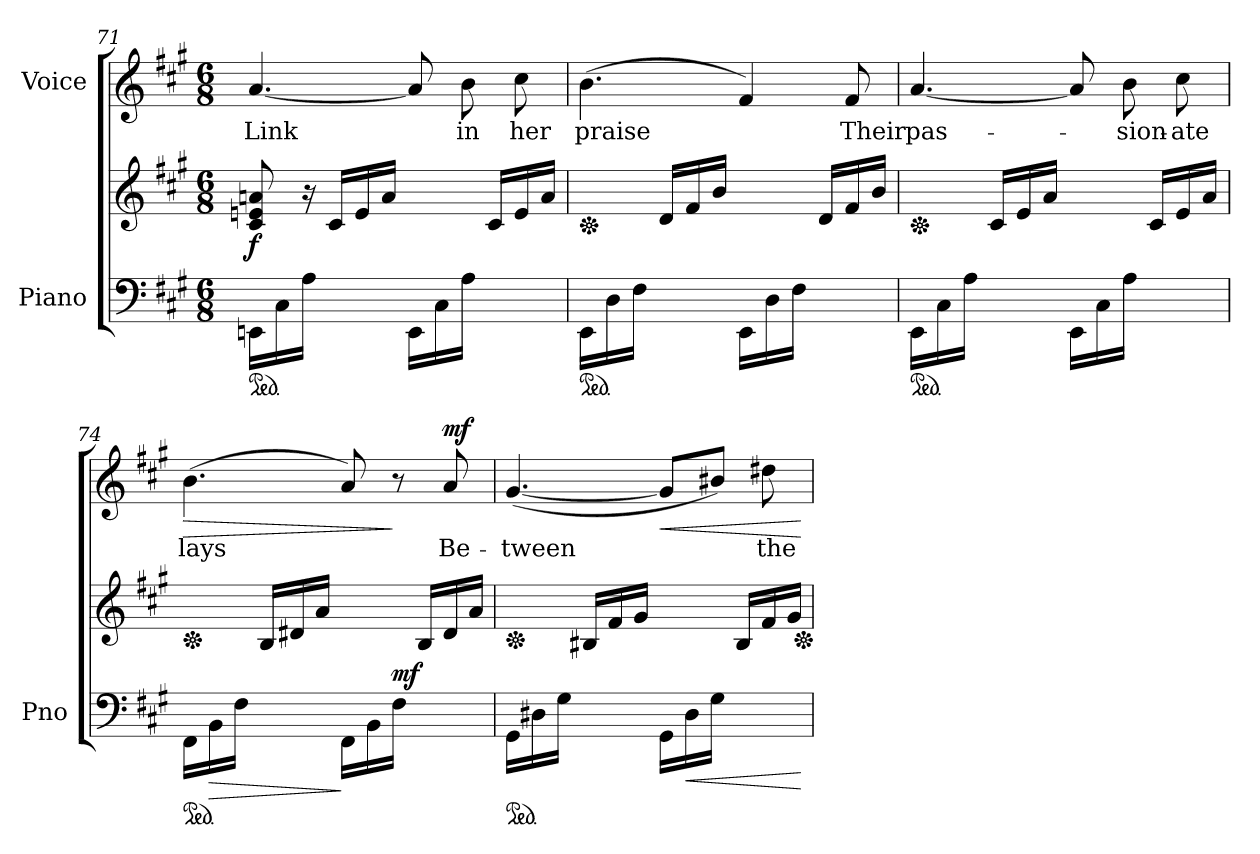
**kern	**kern	**dynam	**kern	**text	**dynam
*part2	*part2	*part2	*part1	*part1	*part1
*staff3	*staff2	*staff2/3	*staff1	*staff1	*staff1
*I"Piano	*	*	*I"Voice	*	*
*I'Pno	*	*	*	*	*
!!LO:PB:g=z
*clefF4	*clefG2	*	*clefG2	*	*
*k[f#c#g#]	*k[f#c#g#]	*	*k[f#c#g#]	*	*
*M6/8	*M6/8	*	*M6/8	*	*
*ped	*	*	*	*	*
=71	=71	=71	=71	=71	=71
*	*^	*	*	*	*
!	!	!	!LO:DY:b	!	!LO:LY:b	!
(>16EEn\LL	8c#/ 8en/ 8an/	8.ryy	f	[4.a/	Link	.
16C#\	.	.	.	.	.	.
16A\JJ	16r	.	.	.	.	.
8.ryy	16ryy	16c#/LL	.	.	.	.
.	8ryy	16e/	.	.	.	.
.	.	16a/JJ)	.	.	.	.
(>16EE\LL	4ryy	8.ryy	.	8a/]	.	.
16C#\	.	.	.	.	.	.
!	!	!	!	!	!LO:LY:b	!
16A\JJ	.	.	.	8b\	in	.
8.ryy	.	16c#/LL	.	.	.	.
!	!	!	!	!	!LO:LY:b	!
.	8ryy	16e/	.	8cc#\	her	.
.	.	16a/JJ)	.	.	.	.
=72	=72	=72	=72	=72	=72	=72
*ped	*	*	*	*	*	*
*	*Xped	*	*	*	*	*
!	!	!	!	!	!LO:LY:b	!
(>16EE\LL	2.ryy	8.ryy	.	(>4.b\	praise	.
16D\	.	.	.	.	.	.
16F#\JJ	.	.	.	.	.	.
8.ryy	.	16d/LL	.	.	.	.
.	.	16f#/	.	.	.	.
.	.	16b/JJ)	.	.	.	.
(>16EE\LL	.	8.ryy	.	4f#/)	.	.
16D\	.	.	.	.	.	.
16F#\JJ	.	.	.	.	.	.
8.ryy	.	16d/LL	.	.	.	.
!	!	!	!	!	!LO:LY:b	!
.	.	16f#/	.	8f#/	Their	.
.	.	16b/JJ)	.	.	.	.
=73	=73	=73	=73	=73	=73	=73
*ped	*	*	*	*	*	*
*	*Xped	*	*	*	*	*
!	!	!	!	!	!LO:LY:b	!
(>16EE\LL	2.ryy	8.ryy	.	[4.a/	pas-	.
16C#\	.	.	.	.	.	.
16A\JJ	.	.	.	.	.	.
8.ryy	.	16c#/LL	.	.	.	.
.	.	16e/	.	.	.	.
.	.	16a/JJ)	.	.	.	.
(>16EE\LL	.	8.ryy	.	8a/]	.	.
16C#\	.	.	.	.	.	.
!	!	!	!	!	!LO:LY:b	!
16A\JJ	.	.	.	8b\	-sion-	.
8.ryy	.	16c#/LL	.	.	.	.
!	!	!	!	!	!LO:LY:b	!
.	.	16e/	.	8cc#\	-ate	.
.	.	16a/JJ)	.	.	.	.
!!LO:LB:g=z
=74	=74	=74	=74	=74	=74	=74
*ped	*	*	*	*	*	*
*	*Xped	*	*	*	*	*
!	!	!	!	!	!LO:LY:b	!LO:HP:b
(>16FF#\LL	4ryy	8.ryy	.	(>4.b\	lays	>
!	!	!	!LO:HP:b=2	!	!	!
16BB\	.	.	>	.	.	.
16F#\JJ	.	.	.	.	.	.
8.ryy	.	16B/LL	.	.	.	.
.	8ryy	16d#X/	.	.	.	.
.	.	16a/JJ)	.	.	.	.
(>16FF#\LL	4ryy	8.ryy	]	8a/)	.	.
16BB\	.	.	.	.	.	.
!	!	!	!LO:DY:a=2	!	!	!
16F#\JJ	.	.	mf	8r	.	]
8.ryy	.	16B/LL	.	.	.	.
!	!	!	!	!	!LO:LY:b	!LO:DY:a
.	8ryy	16d#/	.	8a/	Be-	mf
.	.	16a/JJ)	.	.	.	.
=75	=75	=75	=75	=75	=75	=75
*ped	*	*	*	*	*	*
*	*Xped	*	*	*	*	*
!	!	!	!	!	!LO:LY:b	!
(>16GG#\LL	2.ryy	8.ryy	.	(<[4.g#/	-tween	.
16D#X\	.	.	.	.	.	.
16G#\JJ	.	.	.	.	.	.
8.ryy	.	16B#X/LL	.	.	.	.
.	.	16f#/	.	.	.	.
.	.	16g#/JJ)	.	.	.	.
!	!	!	!	!	!	!LO:HP:b
(>16GG#\LL	.	8.ryy	.	8g#/L]	.	<
!	!	!	!LO:HP:b=2	!	!	!
16D#\	.	.	<	.	.	.
16G#\JJ	.	.	.	8b#X/J)	.	.
8.ryy	.	16B#/LL	.	.	.	.
!	!	!	!	!	!LO:LY:b	!
.	.	16f#/	.	8dd#X\	the	.
.	.	16g#/JJ)	.	.	.	.
*	*v	*v	*	*	*	*
.	.	[	.	.	[
*	*Xped	*	*	*	*
=	=	=	=	=	=
*-	*-	*-	*-	*-	*-
